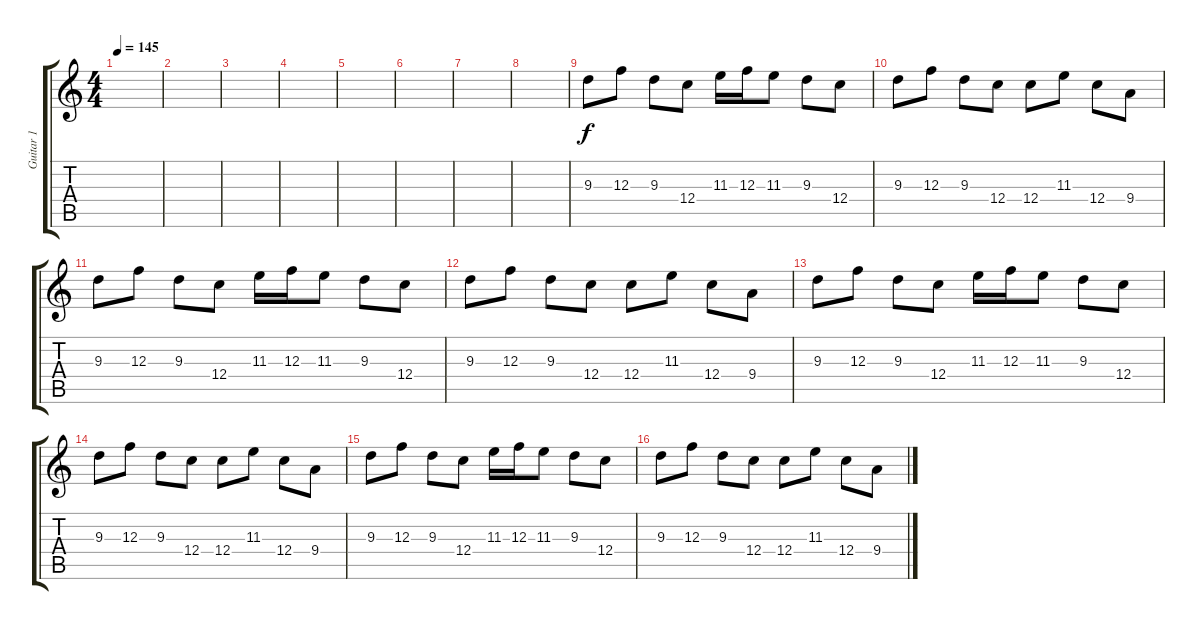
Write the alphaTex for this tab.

\track ("Guitar 1" "Guitar 1") {instrument distortionguitar}
\staff {score tabs}
\tuning (D4 A3 F3 C3 G2 D2) {hide}
\ts (4 4)
\tempo 145
\clef g2
\ks c
|
|
|
|
|
|
|
|
9.3.8 12.3.8 9.3.8 12.4.8 11.3.16 12.3.16 11.3.8 9.3.8 12.4.8 |
9.3.8 12.3.8 9.3.8 12.4.8 12.4.8 11.3.8 12.4.8 9.4.8 |
9.3.8 12.3.8 9.3.8 12.4.8 11.3.16 12.3.16 11.3.8 9.3.8 12.4.8 |
9.3.8 12.3.8 9.3.8 12.4.8 12.4.8 11.3.8 12.4.8 9.4.8 |
9.3.8 12.3.8 9.3.8 12.4.8 11.3.16 12.3.16 11.3.8 9.3.8 12.4.8 |
9.3.8 12.3.8 9.3.8 12.4.8 12.4.8 11.3.8 12.4.8 9.4.8 |
9.3.8 12.3.8 9.3.8 12.4.8 11.3.16 12.3.16 11.3.8 9.3.8 12.4.8 |
9.3.8 12.3.8 9.3.8 12.4.8 12.4.8 11.3.8 12.4.8 9.4.8
